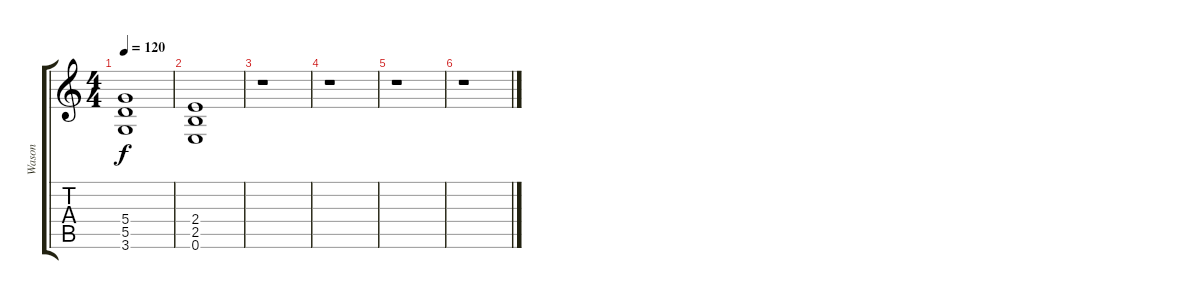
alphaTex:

\track ("Wason" "Wason") {instrument distortionguitar}
\staff {score tabs}
\tuning (E4 B3 G3 D3 A2 E2) {hide}
\ts (4 4)
\tempo 120
\clef g2
\ks c
(5.4 5.5 3.6).1{dy f volume 0} |
(2.4 2.5 0.6).1 |
r.1 |
r.1 |
r.1 |
r.1
